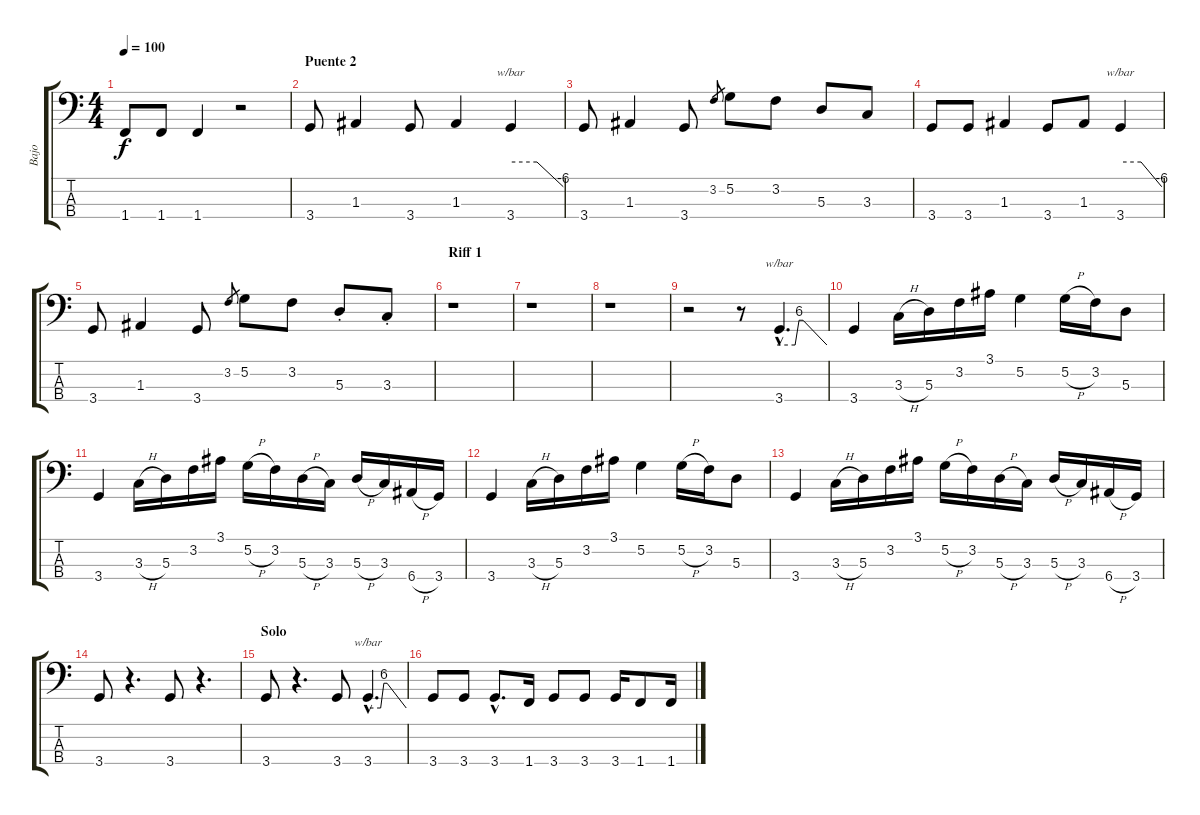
\track ("Bajo" "Bajo") {instrument electricbasspick}
\staff {score tabs}
\tuning (G2 D2 A1 E1) {hide}
\ts (4 4)
\tempo 100
\clef f4
\ks c
1.4.8{dy f} 1.4.8 1.4.4 r.2 |
\section ("" "Puente 2")
3.4.8 1.3.4 3.4.8 1.3.4 3.4.4{tbe (custom default 0 0 30 0 60 -24)} |
3.4.8 1.3.4 3.4.8 3.2.8{gr} 5.2.8 3.2.8 5.3.8 3.3.8 |
3.4.8 3.4.8 1.3.4 3.4.8 1.3.8 3.4.4{tbe (custom default 0 0 30 0 60 -24)} |
3.4.8 1.3.4 3.4.8 3.2.8{gr} 5.2.8 3.2.8 5.3{st}.8 3.3{st}.8 |
\section ("" "Riff 1")
r.1 |
r.1 |
r.1 |
r.2 r.8 3.4{hac}.4{d tbe (custom default 0 0 20 0 25 24 30 24 60 0)} |
3.4.4 3.3{h}.16 5.3.16 3.2.16 3.1.16 5.2.4 5.2{h}.16 3.2.16 5.3.8 |
3.4.4 3.3{h}.16 5.3.16 3.2.16 3.1.16 5.2{h}.16 3.2.16 5.3{h}.16 3.3.16 5.3{h}.16 3.3.16 6.4{h}.16 3.4.16 |
3.4.4 3.3{h}.16 5.3.16 3.2.16 3.1.16 5.2.4 5.2{h}.16 3.2.16 5.3.8 |
3.4.4 3.3{h}.16 5.3.16 3.2.16 3.1.16 5.2{h}.16 3.2.16 5.3{h}.16 3.3.16 5.3{h}.16 3.3.16 6.4{h}.16 3.4.16 |
3.4.8 r.4{d} 3.4.8 r.4{d} |
\section ("" "Solo")
3.4.8 r.4{d} 3.4.8 3.4{hac}.4{d tbe (custom default 0 0 20 0 25 24 30 24 60 0)} |
3.4.8 3.4.8 3.4{hac}.8{d} 1.4.16 3.4.8 3.4.8 3.4.16 1.4.8 1.4.16
